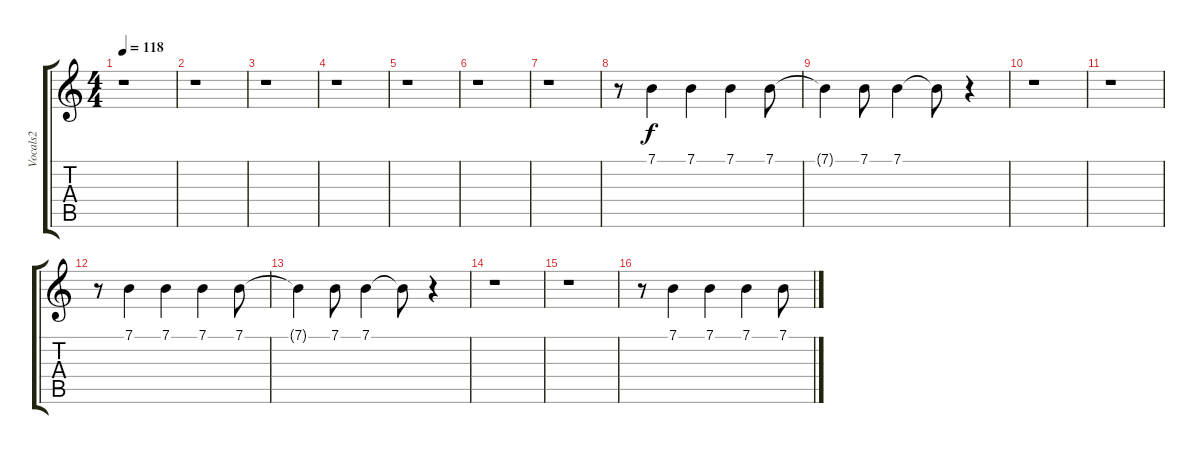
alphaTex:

\track ("Vocals2" "Vocals2") {mute instrument choiraahs}
\staff {score tabs}
\tuning (E4 B3 G3 D3 A2 E2) {hide}
\ts (4 4)
\tempo 118
\clef g2
\ks c
r.1{dy f} |
r.1 |
r.1 |
r.1 |
r.1 |
r.1 |
r.1 |
r.8 7.1.4 7.1.4 7.1.4 7.1.8 |
7.1{t}.4 7.1.8 7.1.4 7.1{t}.8 r.4 |
r.1 |
r.1 |
r.8 7.1.4 7.1.4 7.1.4 7.1.8 |
7.1{t}.4 7.1.8 7.1.4 7.1{t}.8 r.4 |
r.1 |
r.1 |
r.8 7.1.4 7.1.4 7.1.4 7.1.8
